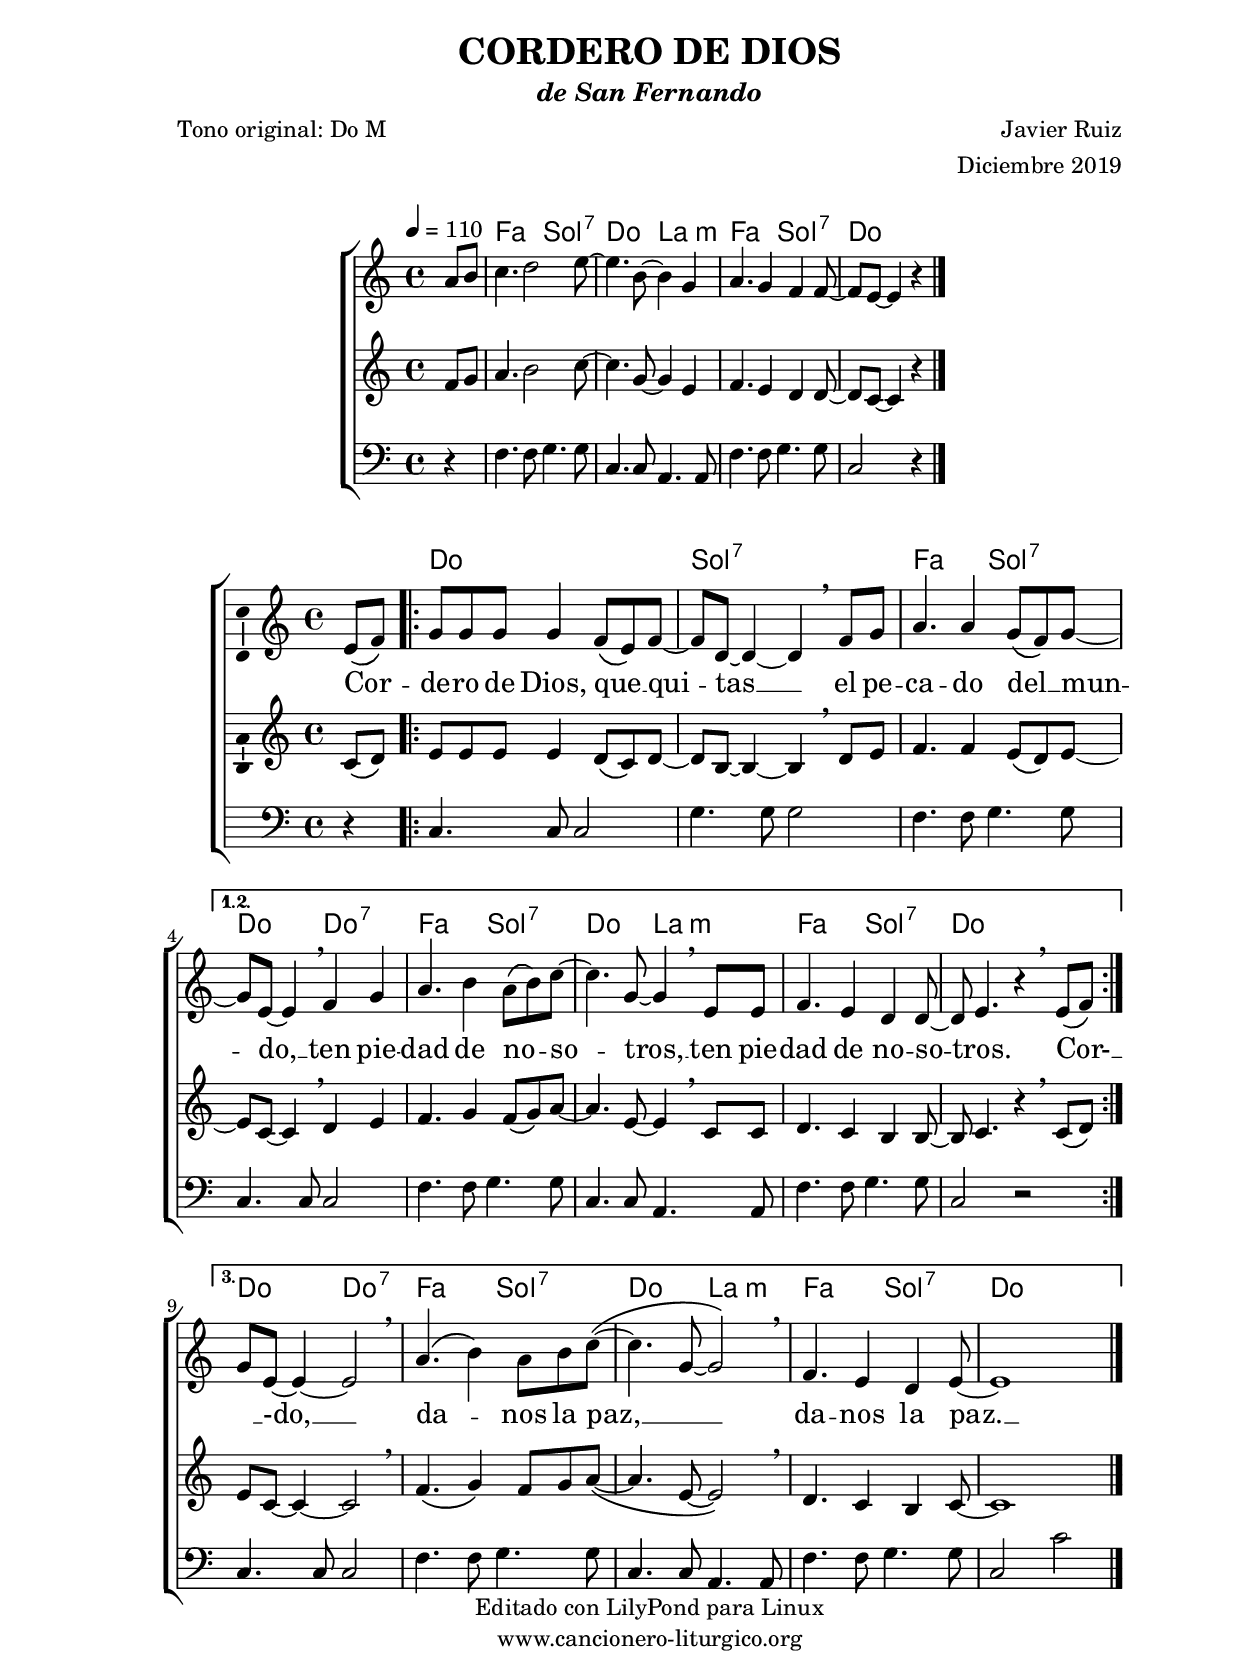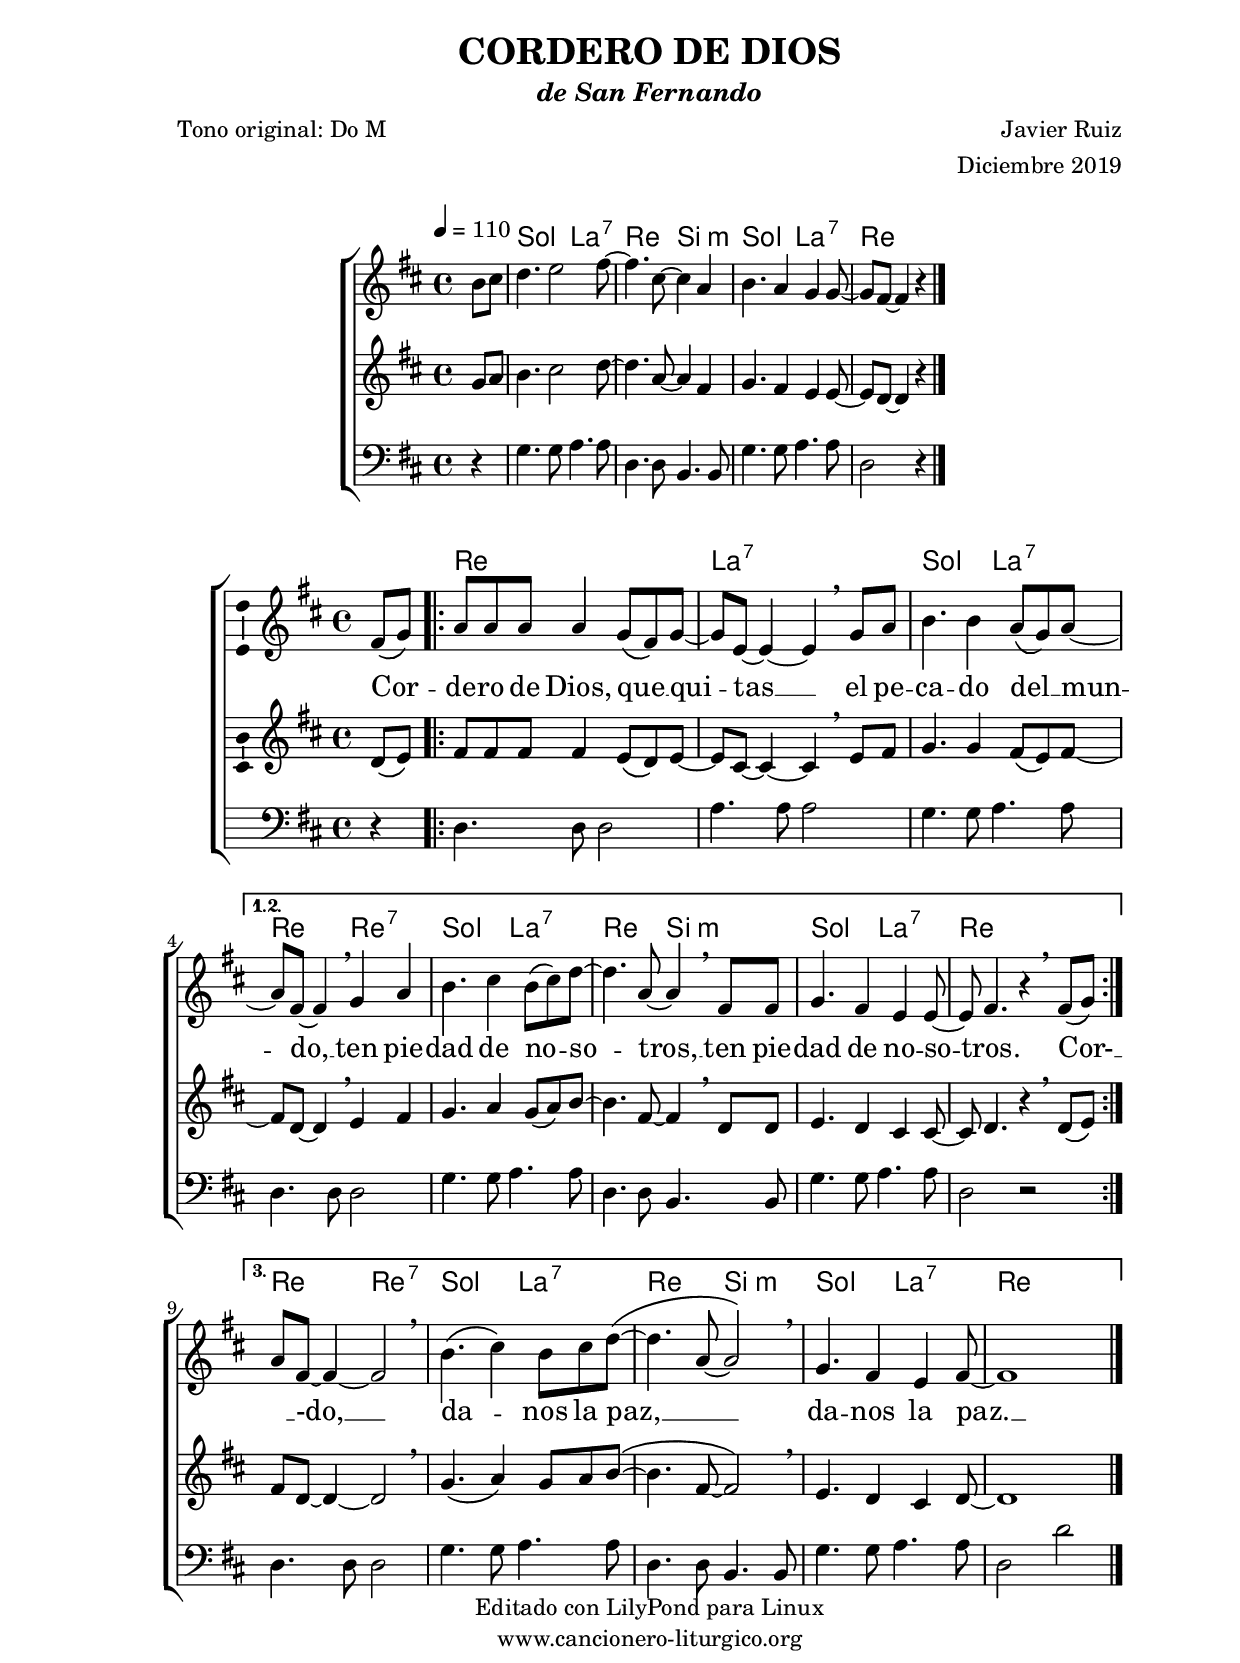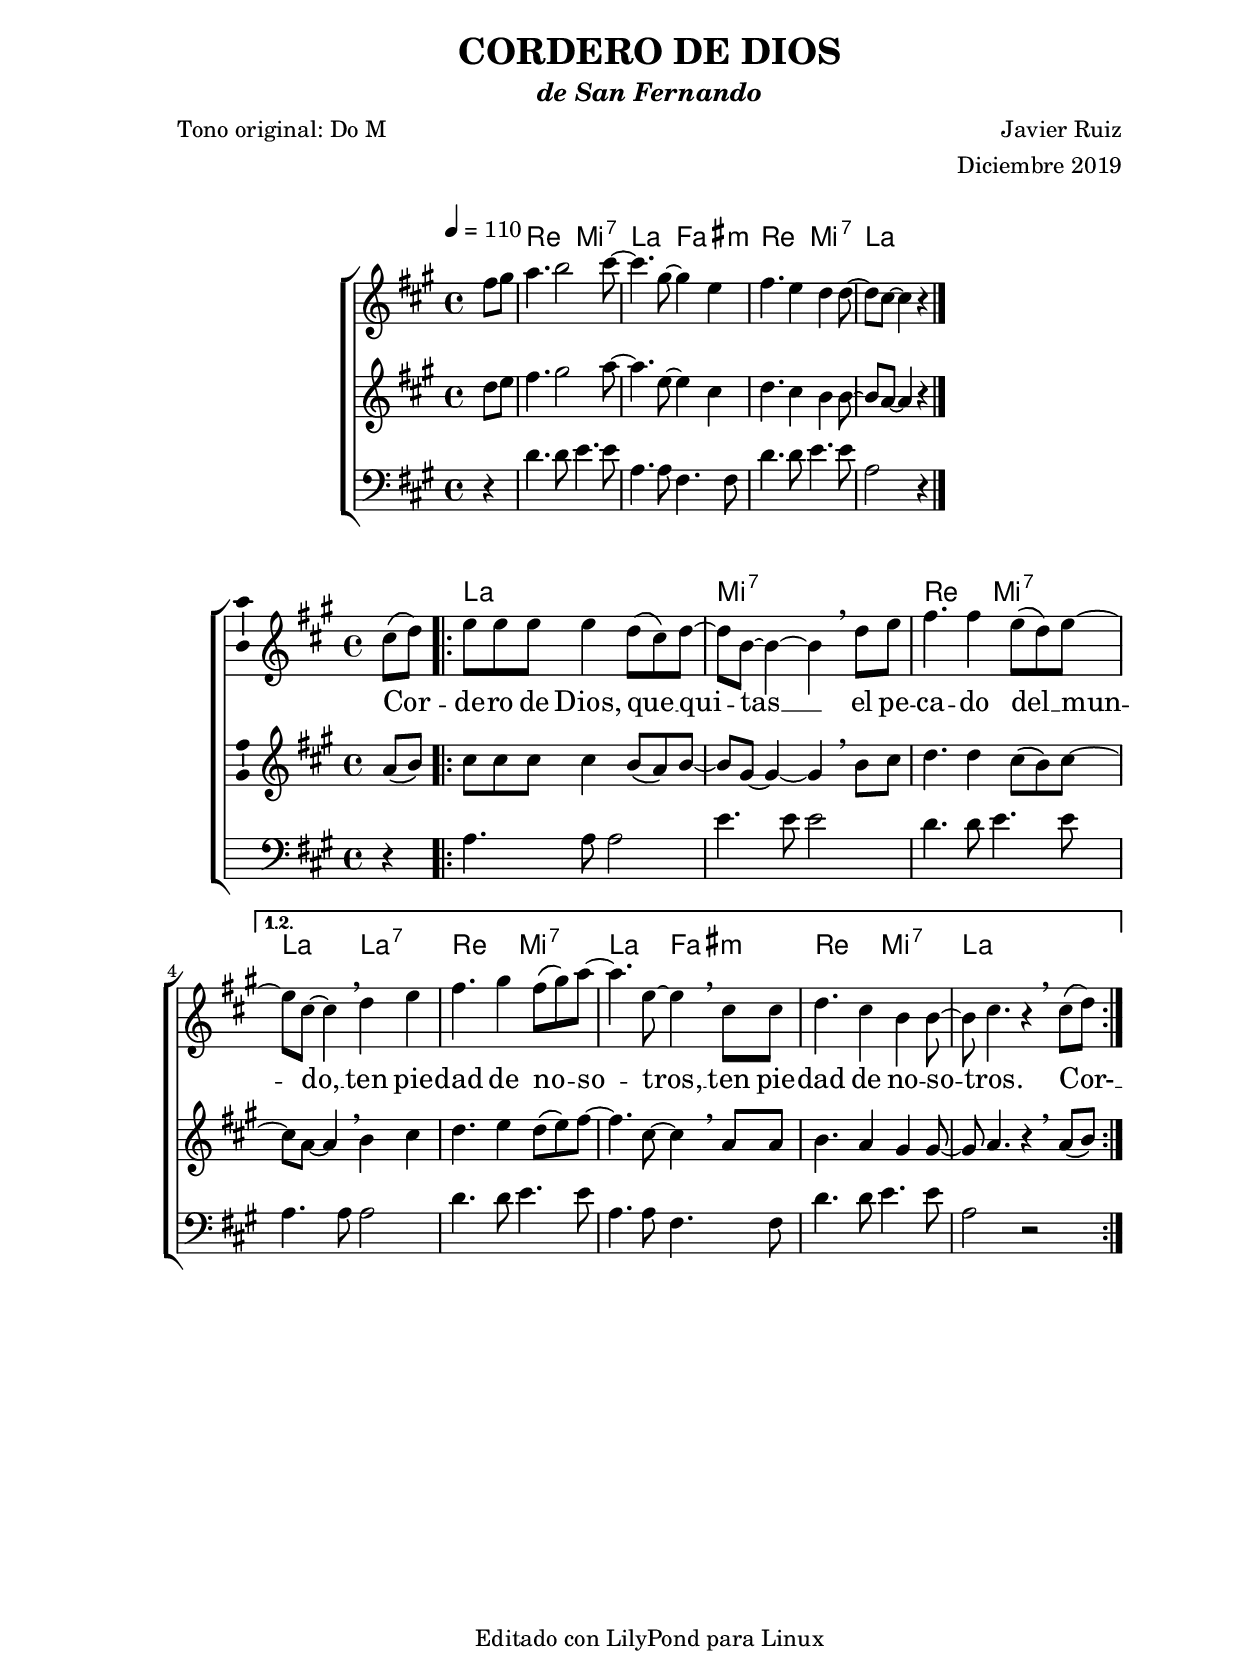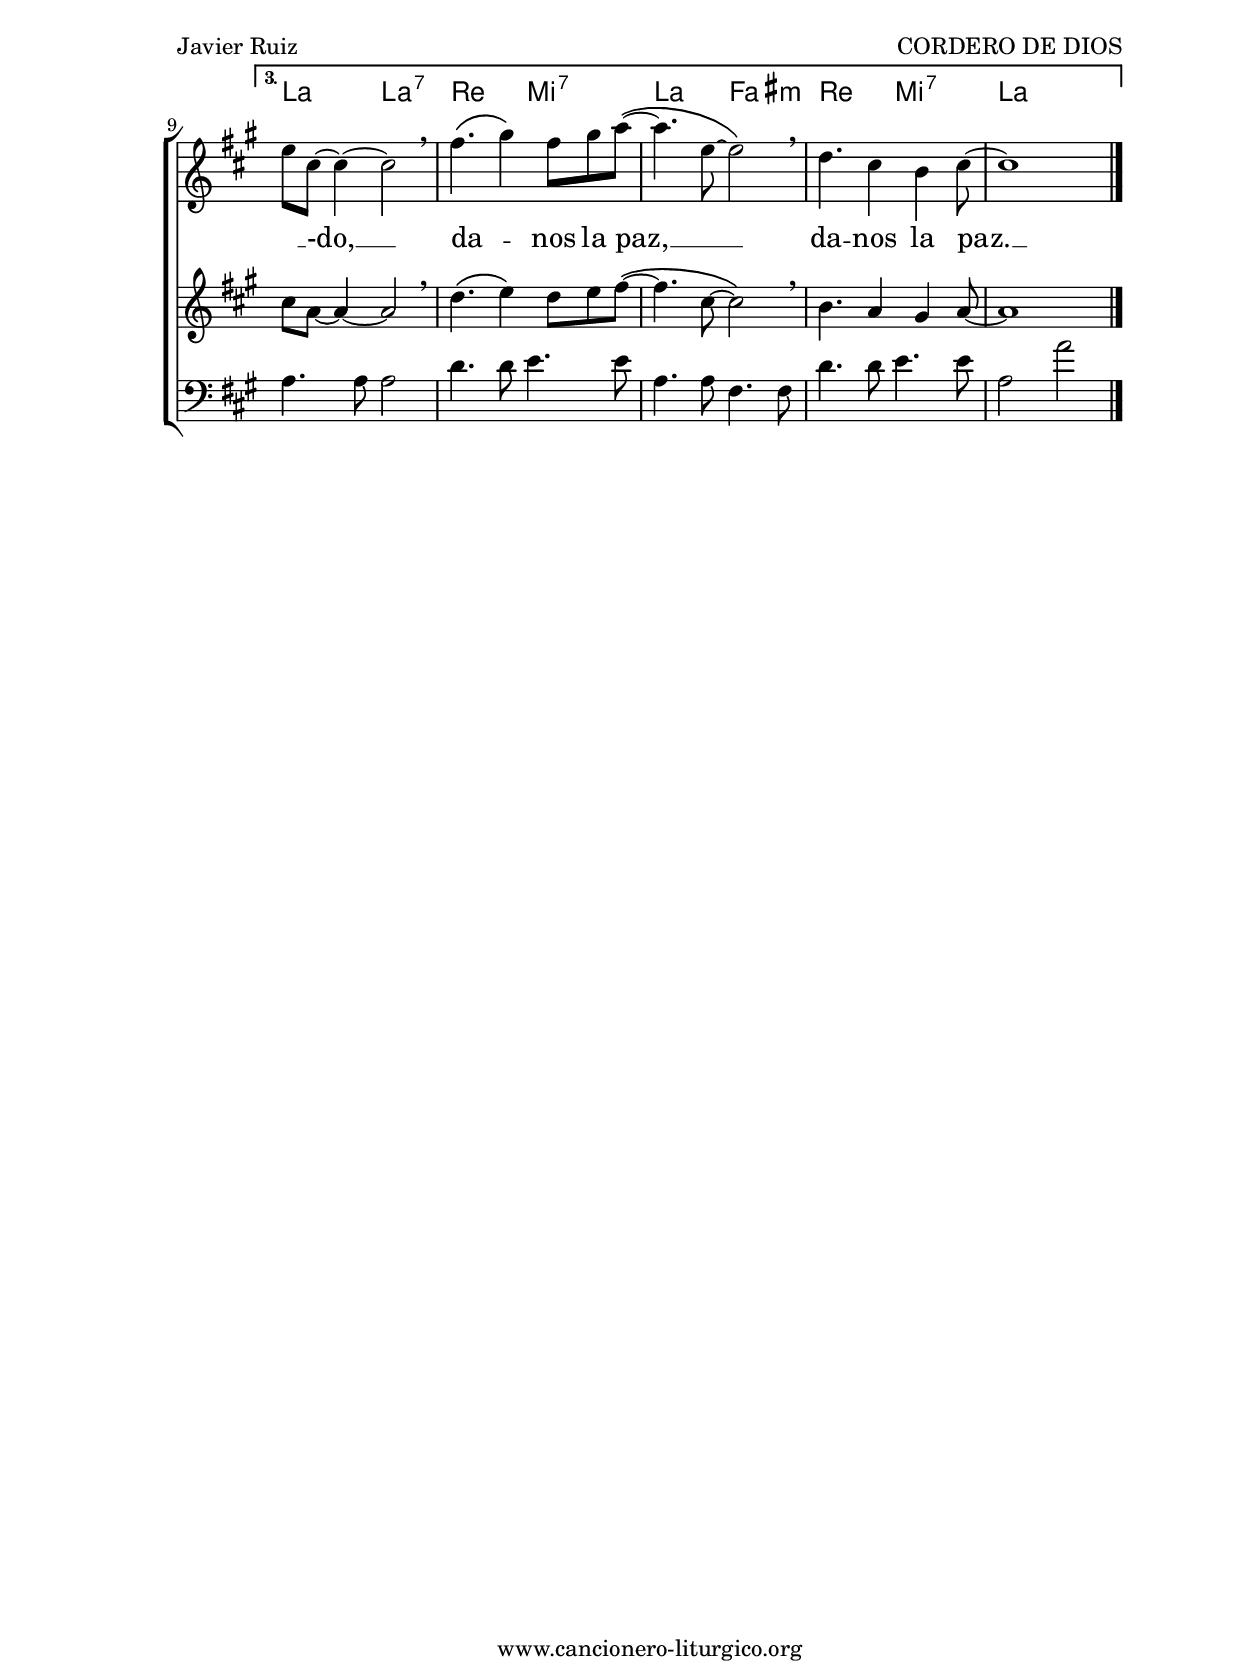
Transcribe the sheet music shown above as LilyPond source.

%
%lilypond cordero-jruiz.ly
%timidity cordero-jruiz.midi -Ow -o cordero-jruiz.wav
%timidity cordero-jruiz.midi -Ow -o - | lame - cordero-jruiz.mp3
%
%Para convertir de .wav a .mp3:
%lame -h -m j filename.wav
%
%
%para escuchar el midi:
%timidity nombrefichero.midi
%


%versión de lilypond para la que se ha escrito esta partitura:
\version "2.16.0"

	%Tamaño papel
	#(set-default-paper-size "a4")
	%Tamaño partitura
	#(set-global-staff-size 20)
	%No responde al pulsar sobre una nota
	#(ly:set-option 'point-and-click #f)

%parámetros del encabezamiento:
\header {
	title = "CORDERO DE DIOS"
	subtitle = \markup { {\italic "de San Fernando"} }
	composer = "Javier Ruiz"
	poet = "Tono original: Do M"
	meter = ""
	arranger = "Diciembre 2019"
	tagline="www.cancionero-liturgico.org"
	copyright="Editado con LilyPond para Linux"
	}

%parámetros asociados al papel:
\paper  {
	oddHeaderMarkup = \markup {\fill-line { \on-the-fly #not-first-page \fromproperty #'header:title \on-the-fly #not-first-page \fromproperty #'header:composer }}
	evenHeaderMarkup = \markup {\fill-line { \fromproperty #'header:composer \fromproperty #'header:title }}
	#(set-paper-size "a4")
	print-page-number = ##f
	first-page-number = 1
	print-first-page-number = ##f
%	head-separation = 3.0 \cm
	top-margin = 2.0 \cm
%%%	bottom-margin = 0.5\cm
	bottom-margin = 0.2\cm
	left-margin = 3.0 \cm
	line-width = 16.0 \cm 
	indent = 8\mm
	interscoreline = 2.\mm
	between-system-space = 15\mm
%	para que las partituras no llenen la hoja:
	ragged-bottom = ##t
%	idem para la última hoja:
	ragged-last-bottom = ##f
%	para que las partituras llenen el ancho del papel:
	ragged-last = ##f
	after-title-space = 2.5 \cm
%page-count=2
%system-count=8

	%Flexible Vertical Spacing
%	markup-markup-spacing =
%	#'((basic-distance . 15) (minimum-distance . 15) (padding . 3))
	markup-system-spacing =
	#'((basic-distance . 15) (minimum-distance . 15) (padding . 3))
	system-system-spacing =
	#'((basic-distance . 15) (minimum-distance . 15) (padding . 3))
	score-system-spacing =
	#'((basic-distance . 15) (minimum-distance . 15) (padding . 5))
%	top-system-spacing = % header
%	#'((basic-distance . 8) (minimum-distance . 0) (padding . 0))
%	top-markup-spacing =
%	#'((basic-distance . 20) (minimum-distance . 20) (padding . 0))
	last-bottom-spacing = % footer
	#'((basic-distance . 5) (minimum-distance . 5) (padding . 0))
%	score-markup-spacing =
%	#'((basic-distance . 16) (minimum-distance . 13) (padding . 0))

	}


%parámetros que afectan a toda la partitura:
globalintro =  {
	%clave de sol (G):
	\clef G
	%armadura:
%	\transpose ees f
	\key c \major
	\tempo 4=110
	\set Score.tempoHideNote = ##f
	}

global =  {
	%clave de sol (G):
	\clef G
	%armadura:
%	\transpose ees f
	\key c \major
	\tempo 4=110
	\set Score.tempoHideNote = ##t
	}


acordesintro = {
	\italianChords
	\chordmode {
%	\transpose ees f
{

s4
f2 g:7 c a:m f g:7 c2.

	}
	}
}


melodiaintro = 
%	\transpose ees f
{

	\relative c''{
	\time 4/4

\partial4
a8 b
c4. d2 e8~
e4. b8~b4 g4
a4. g4 f f8~
f8 e8~e4 r4 %s4

}
	\bar "|."
	}


melodiaintrodos = 
%	\transpose ees f
{

	\relative c'{
	\time 4/4

\partial4
f8 g
a4. b2 c8~
c4. g8~g4 e4
f4. e4 d d8~
d8 c8~c4 r4 %s4

}
	\bar "|."
	}


melodiaintrobajo = 
%	\transpose ees f
{

	%clave de fa (F):
	\clef F

	\relative c{
	\time 4/4

\partial4

r4
f4. f8 g4. g8
c,4. c8 a4. a8
f'4. f8 g4. g8
c,2 r4 %s4

}
	\bar "|."
	}


acordesestri = {
	\italianChords
	\chordmode {
%	\transpose ees f
{

s4
\repeat volta 3 {
c2 c g:7 g:7 f g:7
}
\alternative{
{
c2 c:7 f g:7 c a:m f g:7 c1
}
{
c2 c:7 f g:7 c a:m f g:7 c1
}
}

	}
	}
}


melodiaestrialto = 
%	\transpose ees f
{

	\relative c'{
	\time 4/4

\partial4 e8 \(f\)

\repeat volta 3 {
g8 g g8 g4 f8 \(e\) f~
f8 d~d4~d4 \breathe f8 g
a4. a4 g8 \(f\) g~
}
\alternative{
{
g8 e8~e4 \breathe f4 g
a4. b4 a8 \(b\) c~
c4. g8~g4 \breathe e8 e
f4. e4 d d8~
d8 e4. r4 \breathe e8 \(f\)
}
{
g8 e8~e4~e2 \breathe
a4. \(b4\) a8 b c~
\(c4. g8~g2\) \breathe
f4. e4 d e8~
e1
}
}

}

	\bar "|."
	}


melodiaestri = 
%	\transpose ees f
{

	\relative c'{
	\time 4/4

\partial4 c8 \(d\)

\repeat volta 3 {
e8 e e8 e4 d8 \(c\) d~
d8 b~b4~b4 \breathe d8 e
f4. f4 e8 \(d\) e~
}
\alternative{
{
e8 c8~c4 \breathe d4 e
f4. g4 f8 \(g\) a~
a4. e8~e4 \breathe c8 c
d4. c4 b b8~
b8 c4. r4 \breathe c8 \(d\)
}
{
e8 c8~c4~c2 \breathe
f4. \(g4\) f8 g a~
\(a4. e8~e2\) \breathe
d4. c4 b c8~
c1
}
}

}

	\bar "|."
	}


melodiaestribajo = 
%	\transpose ees f
{

	%clave de fa (F):
	\clef F

	\relative c{
	\time 4/4

\partial4 r4

\repeat volta 3 {
c4. c8 c2
g'4. g8 g2
f4. f8 g4. g8
}
\alternative{
{
c,4. c8 c2
f4. f8 g4. g8
c,4. c8 a4. a8
f'4. f8 g4. g8
c,2 r2
}
{
c4. c8 c2
f4. f8 g4. g8
c,4. c8 a4. a8
f'4. f8 g4. g8
c,2 c'2
}
}

}
	\bar "|."
	}


textoestri = \lyricmode {
Cor -- _ de -- ro de Dios, que __ _ qui -- tas __
el pe -- ca -- do del __ _ mun -- do, __
ten pie -- dad de no -- _ so -- tros, __
ten pie -- dad de no -- so -- tros.
Cor- __ _

"  " __ -do, __
da -- _ nos la paz, __ _
da -- nos la paz. __

	}


acordesintroStaff = \context ChordNames = acordesintroStaff <<
	\set chordChanges = ##t
	\acordesintro
	>>

acordesestriStaff = \context ChordNames = acordesestriStaff <<
	\set chordChanges = ##t
	\acordesestri
	>>

vozintroStaff = \context Voice = vozintroStaff
<<
	\override Staff.StaffSymbol #'staff-space = #(magstep -0.35)
	\set Staff.midiInstrument = #"violin"
	\set Staff.midiMinimumVolume = #0.4
	\set Staff.midiMaximumVolume = #0.6
	\globalintro
	\melodiaintro
	>>

vozintrodosStaff = \context Voice = vozintrodosStaff
<<
	\override Staff.StaffSymbol #'staff-space = #(magstep -0.35)
	\set Staff.midiInstrument = #"flute"
	\set Staff.midiMinimumVolume = #0.6
	\set Staff.midiMaximumVolume = #0.8
	\globalintro
	\melodiaintrodos
	>>

vozintrobajoStaff = \context Voice = vozintrobajoStaff
<<
	\override Staff.StaffSymbol #'staff-space = #(magstep -0.35)
	\set Staff.midiInstrument = #"english horn"
	\set Staff.midiMinimumVolume = #0.6
	\set Staff.midiMaximumVolume = #0.8
	\globalintro
	\melodiaintrobajo
	>>

vozestriStaff = \context Voice = vozestriStaff
\with {\consists "Ambitus_engraver"}
<<
	\override Staff.StaffSymbol #'staff-space = #(magstep -0.35)
	\set Staff.midiInstrument = #"violin"
	\set Staff.midiMinimumVolume = #0.6
	\set Staff.midiMaximumVolume = #0.8
	\global
	\relative c' \melodiaestri
	>>

vozestrialtoStaff = \context Voice = vozestrialtoStaff
\with {\consists "Ambitus_engraver"}
<<
%	\set Staff.instrumentName = ""
%	\set Staff.shortInstrumentName = ""
%	\set Staff.midiInstrument = #"clarinet"
%	\set Staff.midiInstrument = #"cello"
	\set Staff.midiInstrument = #"flute"
%	\set Staff.midiInstrument = #"electric guitar (jazz)"
%	\set Staff.midiInstrument = #"english horn"
%	\set Staff.midiInstrument = #"violin"
%	\set Staff.midiInstrument = #"glockenspiel"
	\set Staff.midiMinimumVolume = #0.8
	\set Staff.midiMaximumVolume = #1.0
	\global
	\melodiaestrialto
	>>

vozestribajoStaff = \context Voice = vozestribajoStaff
<<
	\override Staff.StaffSymbol #'staff-space = #(magstep -0.35)
	\set Staff.midiInstrument = #"english horn"
	\set Staff.midiMinimumVolume = #0.6
	\set Staff.midiMaximumVolume = #0.8
	\global
	\melodiaestribajo
	>>

textoestriStaff = \context Lyrics = textoestriStaff <<
	\lyricsto vozestrialtoStaff \textoestri
	>>


\book {
	\score {
		\context ChoirStaff {
%			\override StaffGroup.SystemStartBracket #'collapse-height = #1
%			\override Score.SystemStartBar #'collapse-height = #1
			<<
			\acordesintroStaff
			\vozintroStaff
			\vozintrodosStaff
			\vozintrobajoStaff
			>>
			}
		\layout {
	    		\context {
				\Lyrics
				\override LyricText #'font-size = #2
				}
	   		 \context {
				\Score
				\override StaffSymbol #'staff-space = #(magstep +3)
				}
			indent = 3 \cm
			line-width= 13.0 \cm
			}
		}
	\score {
		<<
		\context ChoirStaff {
%			\override StaffGroup.SystemStartBracket #'collapse-height = #1
%			\override Score.SystemStartBar #'collapse-height = #1
			<<
			\acordesestriStaff
			\vozestrialtoStaff
			\textoestriStaff
			\vozestriStaff
			\vozestribajoStaff
			>>
			}
		>>
		\layout {
	    		\context {
				\Lyrics
				\override LyricText #'font-size = #2
				}
	   		 \context {
				\Score
				\override StaffSymbol #'staff-space = #(magstep +3)
				}
			}
		}
	\score {
		\unfoldRepeats
		<<
		\context ChoirStaff {
			<<
			\acordesintroStaff
			\vozintroStaff
			\vozintrodosStaff
			\vozintrobajoStaff
			>>
			<<
			\acordesestriStaff
			\vozestrialtoStaff
			\vozestriStaff
			\vozestribajoStaff
			>>
			}
		>>
		\midi {
	  		\context {
	  			\Score
				tempoWholesPerMinute = #(ly:make-moment 70 4)
				midiChannelMapping = #'instrument
				}
			}
		}
	}


#(define output-suffix "C")
\book {
	\score {
		\context ChoirStaff {
%			\override StaffGroup.SystemStartBracket #'collapse-height = #1
%			\override Score.SystemStartBar #'collapse-height = #1
\transpose c d
			<<
			\acordesintroStaff
			\vozintroStaff
			\vozintrodosStaff
			\vozintrobajoStaff
			>>
			}
		\layout {
	    		\context {
				\Lyrics
				\override LyricText #'font-size = #2
				}
	   		 \context {
				\Score
				\override StaffSymbol #'staff-space = #(magstep +3)
				}
			indent = 3 \cm
			line-width= 13.0 \cm
			}
		}
	\score {
		<<
		\context ChoirStaff {
%			\override StaffGroup.SystemStartBracket #'collapse-height = #1
%			\override Score.SystemStartBar #'collapse-height = #1
\transpose c d
			<<
			\acordesestriStaff
			\vozestrialtoStaff
			\textoestriStaff
			\vozestriStaff
			\vozestribajoStaff
			>>
			}
		>>
		\layout {
	    		\context {
				\Lyrics
				\override LyricText #'font-size = #2
				}
	   		 \context {
				\Score
				\override StaffSymbol #'staff-space = #(magstep +3)
				}
			}
		}
	}


#(define output-suffix "S")
\book {
	\score {
		\context ChoirStaff {
%			\override StaffGroup.SystemStartBracket #'collapse-height = #1
%			\override Score.SystemStartBar #'collapse-height = #1
\transpose c a
			<<
			\acordesintroStaff
			\vozintroStaff
			\vozintrodosStaff
			\vozintrobajoStaff
			>>
			}
		\layout {
	    		\context {
				\Lyrics
				\override LyricText #'font-size = #2
				}
	   		 \context {
				\Score
				\override StaffSymbol #'staff-space = #(magstep +3)
				}
			indent = 3 \cm
			line-width= 13.0 \cm
			}
		}
	\score {
		<<
		\context ChoirStaff {
%			\override StaffGroup.SystemStartBracket #'collapse-height = #1
%			\override Score.SystemStartBar #'collapse-height = #1
\transpose c a
			<<
			\acordesestriStaff
			\vozestrialtoStaff
			\textoestriStaff
			\vozestriStaff
			\vozestribajoStaff
			>>
			}
		>>
		\layout {
	    		\context {
				\Lyrics
				\override LyricText #'font-size = #2
				}
	   		 \context {
				\Score
				\override StaffSymbol #'staff-space = #(magstep +3)
				}
			}
		}
	}


